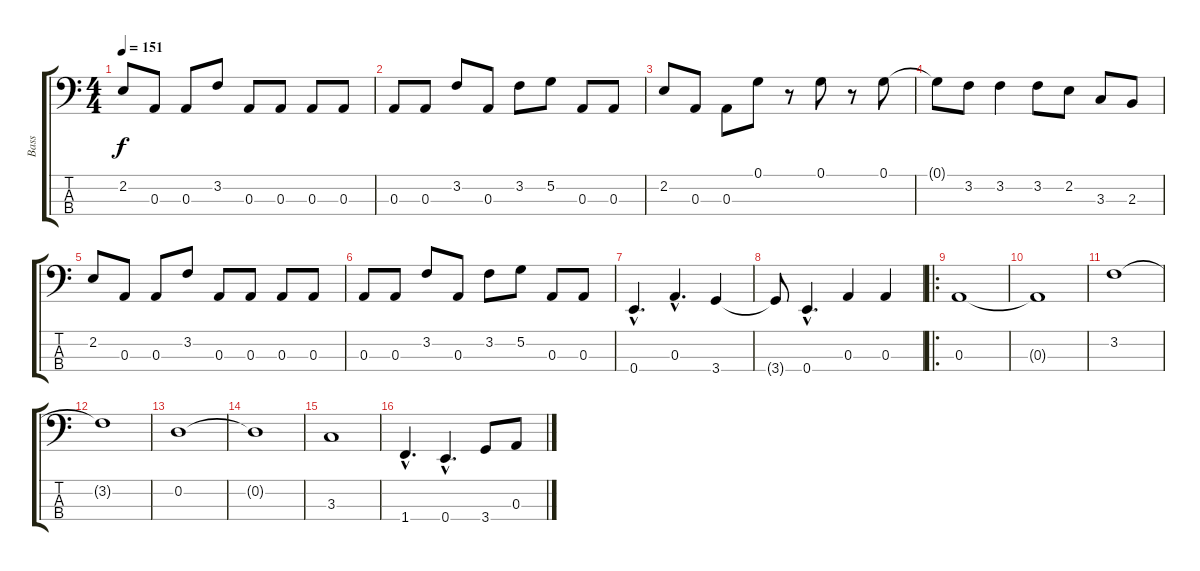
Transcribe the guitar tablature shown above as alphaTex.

\track ("Bass" "Bass") {instrument electricbassfinger}
\staff {score tabs}
\tuning (G2 D2 A1 E1) {hide}
\ts (4 4)
\tempo 151
\clef f4
\ks c
2.2.8{dy f instrument electricbassfinger} 0.3.8 0.3.8 3.2.8 0.3.8 0.3.8 0.3.8 0.3.8 |
0.3.8 0.3.8 3.2.8 0.3.8 3.2.8 5.2.8 0.3.8 0.3.8 |
2.2.8 0.3.8 0.3.8 0.1.8 r.8 0.1.8 r.8 0.1.8 |
0.1{t}.8 3.2.8 3.2.4 3.2.8 2.2.8 3.3.8 2.3.8 |
2.2.8 0.3.8 0.3.8 3.2.8 0.3.8 0.3.8 0.3.8 0.3.8 |
0.3.8 0.3.8 3.2.8 0.3.8 3.2.8 5.2.8 0.3.8 0.3.8 |
0.4{hac}.4{d} 0.3{hac}.4{d} 3.4.4 |
3.4{t}.8 0.4{hac}.4{d} 0.3.4 0.3.4 |
\ro
0.3.1 |
0.3{t}.1 |
3.2.1 |
3.2{t}.1 |
0.2.1 |
0.2{t}.1 |
3.3.1 |
1.4{hac}.4{d} 0.4{hac}.4{d} 3.4.8 0.3.8
